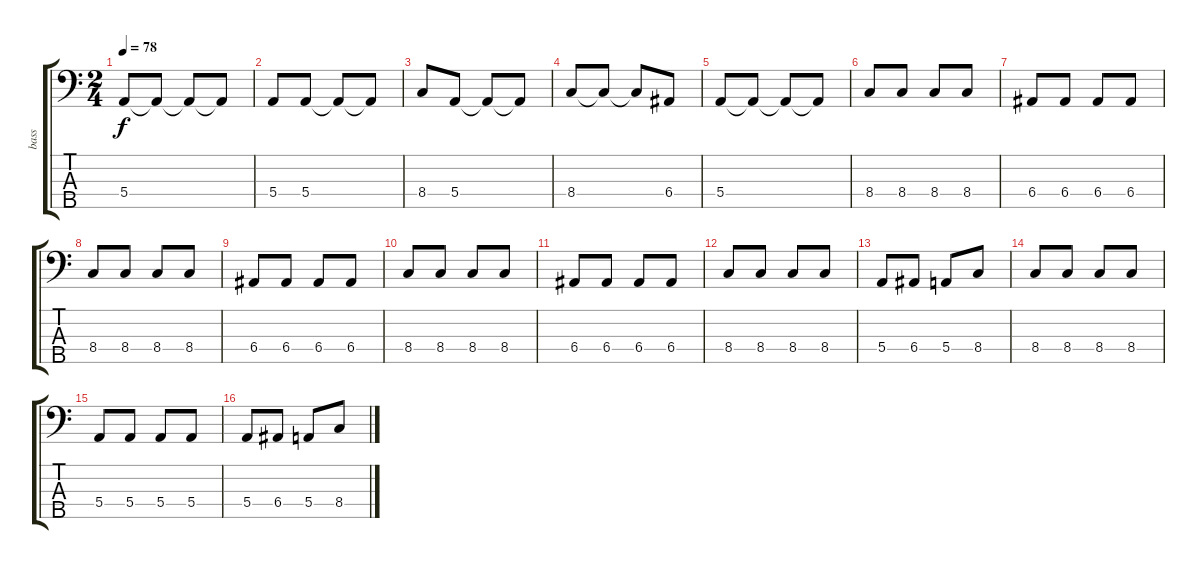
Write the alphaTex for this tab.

\track ("bass" "bass") {instrument fretlessbass}
\staff {score tabs}
\tuning (G2 D2 A1 E1 B0) {hide}
\ts (2 4)
\tempo 78
\clef f4
\ks c
5.4.8{dy f} 5.4{t}.8 5.4{t}.8 5.4{t}.8 |
5.4.8 5.4.8 5.4{t}.8 5.4{t}.8 |
8.4.8 5.4.8 5.4{t}.8 5.4{t}.8 |
8.4.8 8.4{t}.8 8.4{t}.8 6.4.8 |
5.4.8 5.4{t}.8 5.4{t}.8 5.4{t}.8 |
8.4.8 8.4.8 8.4.8 8.4.8 |
6.4.8 6.4.8 6.4.8 6.4.8 |
8.4.8 8.4.8 8.4.8 8.4.8 |
6.4.8 6.4.8 6.4.8 6.4.8 |
8.4.8 8.4.8 8.4.8 8.4.8 |
6.4.8 6.4.8 6.4.8 6.4.8 |
8.4.8 8.4.8 8.4.8 8.4.8 |
5.4.8 6.4.8 5.4.8 8.4.8 |
8.4.8 8.4.8 8.4.8 8.4.8 |
5.4.8 5.4.8 5.4.8 5.4.8 |
5.4.8 6.4.8 5.4.8 8.4.8
